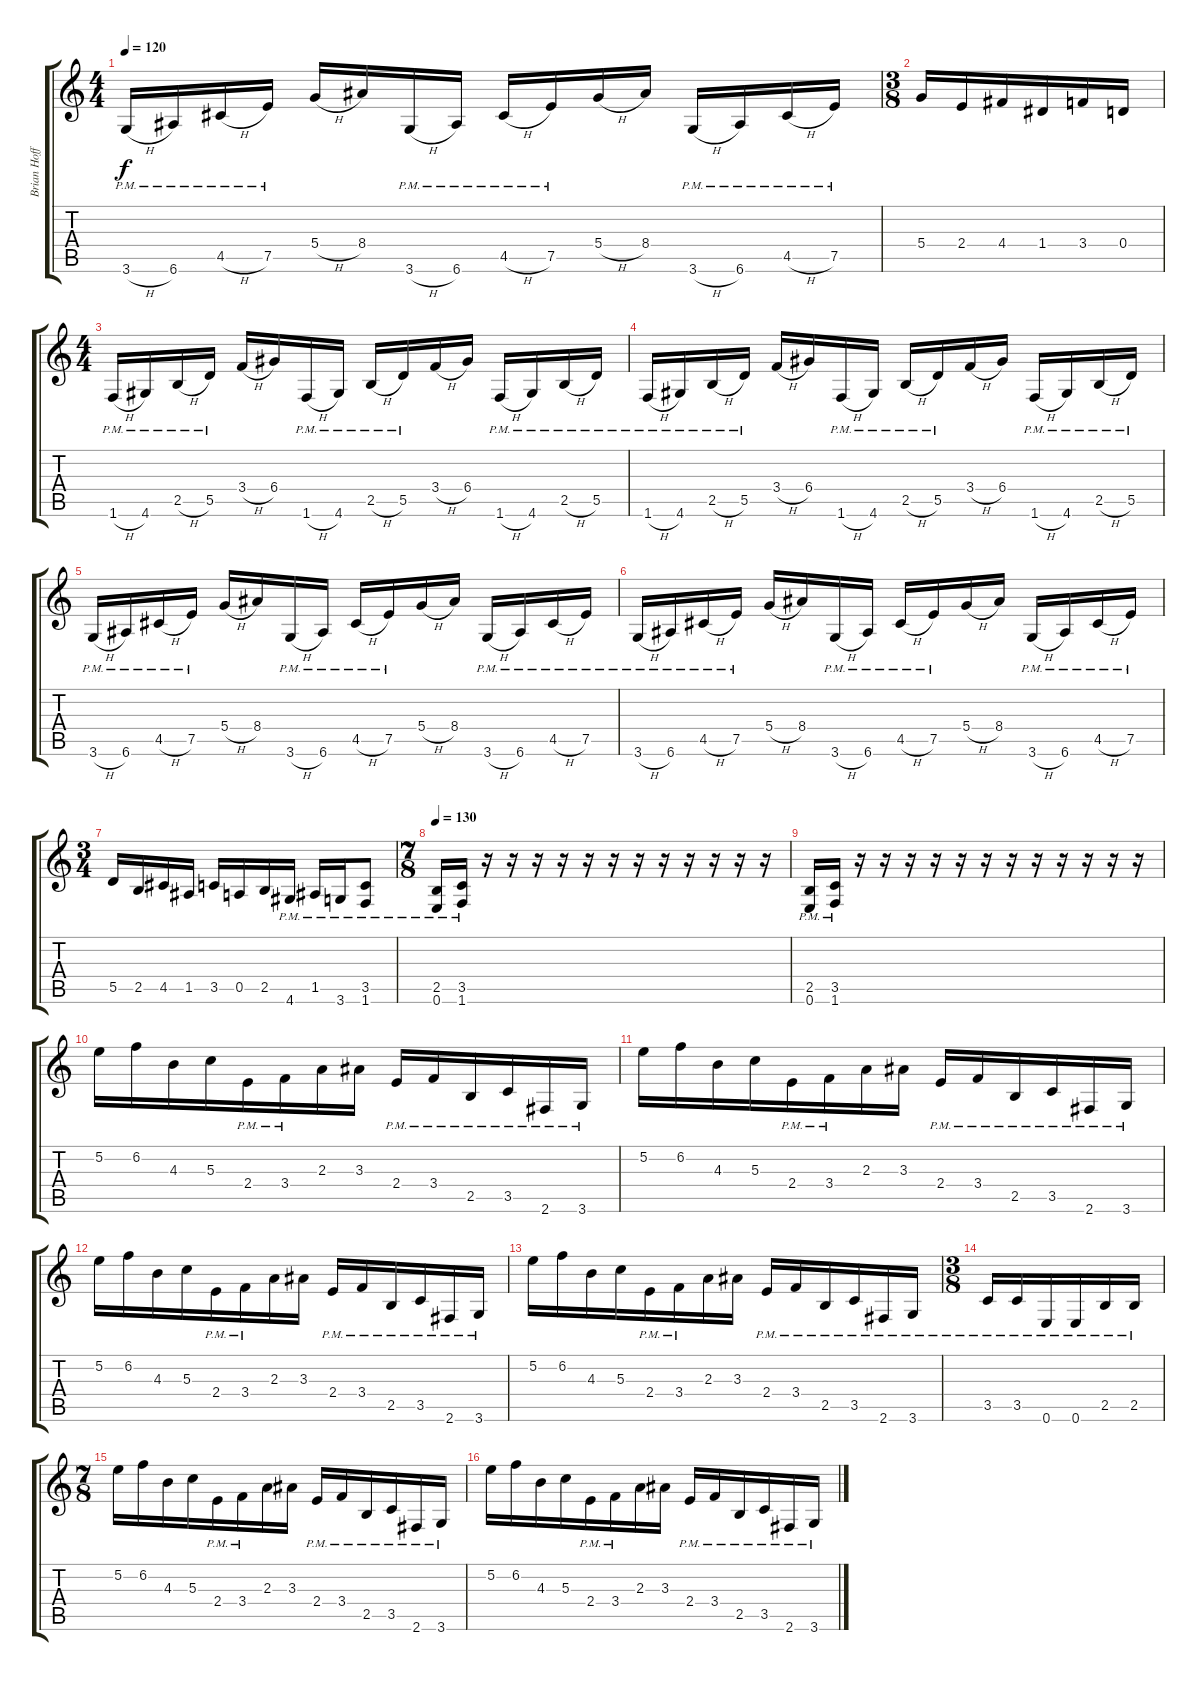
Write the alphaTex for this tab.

\track ("Brian Hoffman" "Brian Hoff") {instrument distortionguitar}
\staff {score tabs}
\tuning (E4 B3 G3 D3 A2 E2) {hide}
\ts (4 4)
\tempo 120
\clef g2
\ks c
3.6{h pm}.16{dy f} 6.6{pm}.16 4.5{h pm}.16 7.5{pm}.16 5.4{h}.16 8.4.16 3.6{h pm}.16 6.6{pm}.16 4.5{h pm}.16 7.5{pm}.16 5.4{h}.16 8.4.16 3.6{h pm}.16 6.6{pm}.16 4.5{h pm}.16 7.5{pm}.16 |
\ts (3 8)
5.4.16 2.4.16 4.4.16 1.4.16 3.4.16 0.4.16 |
\ts (4 4)
1.6{h pm}.16 4.6{pm}.16 2.5{h pm}.16 5.5{pm}.16 3.4{h}.16 6.4.16 1.6{h pm}.16 4.6{pm}.16 2.5{h pm}.16 5.5{pm}.16 3.4{h}.16 6.4.16 1.6{h pm}.16 4.6{pm}.16 2.5{h pm}.16 5.5{pm}.16 |
1.6{h pm}.16 4.6{pm}.16 2.5{h pm}.16 5.5{pm}.16 3.4{h}.16 6.4.16 1.6{h pm}.16 4.6{pm}.16 2.5{h pm}.16 5.5{pm}.16 3.4{h}.16 6.4.16 1.6{h pm}.16 4.6{pm}.16 2.5{h pm}.16 5.5{pm}.16 |
3.6{h pm}.16 6.6{pm}.16 4.5{h pm}.16 7.5{pm}.16 5.4{h}.16 8.4.16 3.6{h pm}.16 6.6{pm}.16 4.5{h pm}.16 7.5{pm}.16 5.4{h}.16 8.4.16 3.6{h pm}.16 6.6{pm}.16 4.5{h pm}.16 7.5{pm}.16 |
3.6{h pm}.16 6.6{pm}.16 4.5{h pm}.16 7.5{pm}.16 5.4{h}.16 8.4.16 3.6{h pm}.16 6.6{pm}.16 4.5{h pm}.16 7.5{pm}.16 5.4{h}.16 8.4.16 3.6{h pm}.16 6.6{pm}.16 4.5{h pm}.16 7.5{pm}.16 |
\ts (3 4)
5.5.16 2.5.16 4.5.16 1.5.16 3.5.16 0.5.16 2.5.16 4.6{pm}.16 1.5{pm}.16 3.6{pm}.16 (3.5{pm} 1.6{pm}).8 |
\ts (7 8)
\tempo 130
(2.5{pm} 0.6{pm}).16 (3.5{pm} 1.6{pm}).16 r.16 r.16 r.16 r.16 r.16 r.16 r.16 r.16 r.16 r.16 r.16 r.16 |
(2.5{pm} 0.6{pm}).16 (3.5{pm} 1.6{pm}).16 r.16 r.16 r.16 r.16 r.16 r.16 r.16 r.16 r.16 r.16 r.16 r.16 |
5.2.16 6.2.16 4.3.16 5.3.16 2.4{pm}.16 3.4{pm}.16 2.3.16 3.3.16 2.4{pm}.16 3.4{pm}.16 2.5{pm}.16 3.5{pm}.16 2.6{pm}.16 3.6{pm}.16 |
5.2.16 6.2.16 4.3.16 5.3.16 2.4{pm}.16 3.4{pm}.16 2.3.16 3.3.16 2.4{pm}.16 3.4{pm}.16 2.5{pm}.16 3.5{pm}.16 2.6{pm}.16 3.6{pm}.16 |
5.2.16 6.2.16 4.3.16 5.3.16 2.4{pm}.16 3.4{pm}.16 2.3.16 3.3.16 2.4{pm}.16 3.4{pm}.16 2.5{pm}.16 3.5{pm}.16 2.6{pm}.16 3.6{pm}.16 |
5.2.16 6.2.16 4.3.16 5.3.16 2.4{pm}.16 3.4{pm}.16 2.3.16 3.3.16 2.4{pm}.16 3.4{pm}.16 2.5{pm}.16 3.5{pm}.16 2.6{pm}.16 3.6{pm}.16 |
\ts (3 8)
3.5{pm}.16 3.5{pm}.16 0.6{pm}.16 0.6{pm}.16 2.5{pm}.16 2.5{pm}.16 |
\ts (7 8)
5.2.16 6.2.16 4.3.16 5.3.16 2.4{pm}.16 3.4{pm}.16 2.3.16 3.3.16 2.4{pm}.16 3.4{pm}.16 2.5{pm}.16 3.5{pm}.16 2.6{pm}.16 3.6{pm}.16 |
5.2.16 6.2.16 4.3.16 5.3.16 2.4{pm}.16 3.4{pm}.16 2.3.16 3.3.16 2.4{pm}.16 3.4{pm}.16 2.5{pm}.16 3.5{pm}.16 2.6{pm}.16 3.6{pm}.16
